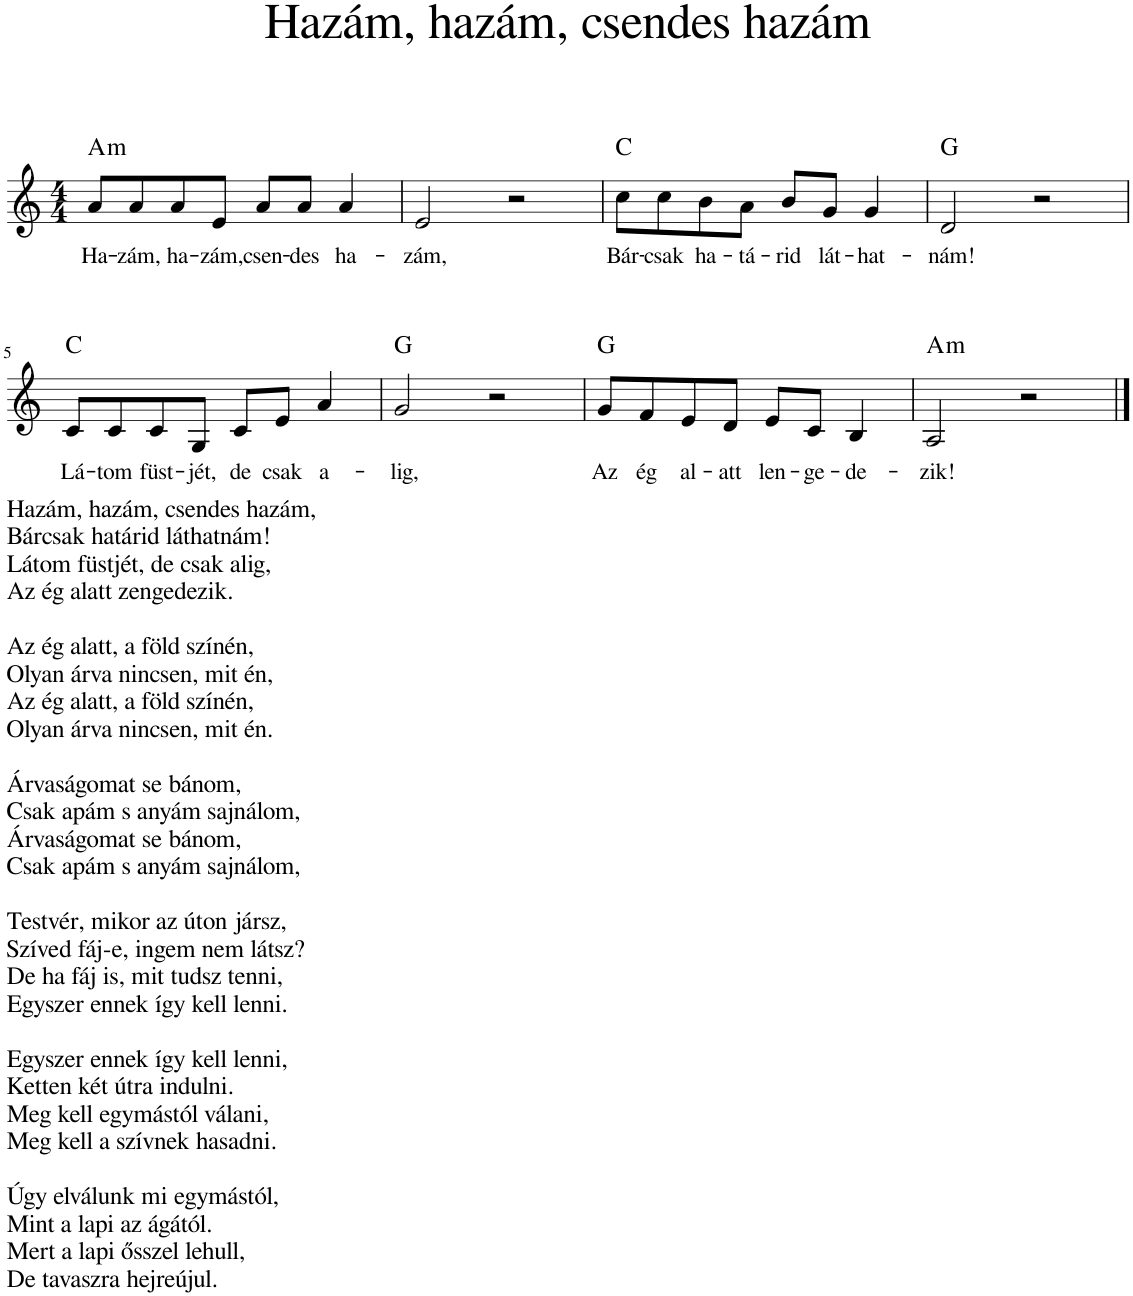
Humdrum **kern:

**kern	**text	**harte
*part1	*part1	*part1
*staff1	*staff1	*
*I"Piano	*	*
*I'Pno.	*	*
*clefG2	*	*
*k[]	*	*
*M4/4	*	*
=1	=1	=1
!	!LO:LY:b	!LO:H:kt=m
8a/L	Ha-	A:min
!	!LO:LY:b	!
8a/	-zám,	.
!	!LO:LY:b	!
8a/	ha-	.
!	!LO:LY:b	!
8e/J	-zám,	.
!	!LO:LY:b	!
8a/L	csen-	.
!	!LO:LY:b	!
8a/J	-des	.
!	!LO:LY:b	!
4a/	ha-	.
=2	=2	=2
!	!LO:LY:b	!
2e/	-zám,	.
2r	.	.
=3	=3	=3
!	!LO:LY:b	!
8cc\L	Bár-	C:maj
!	!LO:LY:b	!
8cc\	-csak	.
!	!LO:LY:b	!
8b\	ha-	.
!	!LO:LY:b	!
8a\J	-tá-	.
!	!LO:LY:b	!
8b/L	-rid	.
!	!LO:LY:b	!
8g/J	lát-	.
!	!LO:LY:b	!
4g/	-hat-	.
=4	=4	=4
!	!LO:LY:b	!
2d/	-nám!	G:maj
2r	.	.
!!LO:LB:g=z
=5	=5	=5
!LO:TX:b:t=Hazám, hazám, csendes hazám,	!	!
!LO:TX:b:t=Bárcsak határid láthatnám!	!	!
!LO:TX:b:t=Látom füstjét, de csak alig,	!	!
!LO:TX:b:t=Az ég alatt zengedezik.	!	!
!LO:TX:b:t=Az ég alatt, a föld színén,	!	!
!LO:TX:b:t=Olyan árva nincsen, mit én,	!	!
!LO:TX:b:t=Az ég alatt, a föld színén,	!	!
!LO:TX:b:t=Olyan árva nincsen, mit én.	!	!
!LO:TX:b:t=Árvaságomat se bánom,	!	!
!LO:TX:b:t=Csak apám s anyám sajnálom,	!	!
!LO:TX:b:t=Árvaságomat se bánom,	!	!
!LO:TX:b:t=Csak apám s anyám sajnálom,	!	!
!LO:TX:b:t=Testvér, mikor az úton jársz,	!	!
!LO:TX:b:t=Szíved fáj-e, ingem nem látsz?	!	!
!LO:TX:b:t=De ha fáj is, mit tudsz tenni,	!	!
!LO:TX:b:t=Egyszer ennek így kell lenni.	!	!
!LO:TX:b:t=Egyszer ennek így kell lenni,	!	!
!LO:TX:b:t=Ketten két útra indulni.	!	!
!LO:TX:b:t=Meg kell egymástól válani,	!	!
!LO:TX:b:t=Meg kell a szívnek hasadni.	!	!
!LO:TX:b:t=Úgy elválunk mi egymástól,	!	!
!LO:TX:b:t=Mint a lapi az ágától.	!	!
!LO:TX:b:t=Mert a lapi ősszel lehull,	!	!
!LO:TX:b:t=De tavaszra hejreújul.	!	!
!	!LO:LY:b	!
8c/L	Lá-	C:maj
!	!LO:LY:b	!
8c/	-tom	.
!	!LO:LY:b	!
8c/	füst-	.
!	!LO:LY:b	!
8G/J	-jét,	.
!	!LO:LY:b	!
8c/L	de	.
!	!LO:LY:b	!
8e/J	csak	.
!	!LO:LY:b	!
4a/	a-	.
=6	=6	=6
!	!LO:LY:b	!
2g/	-lig,	G:maj
2r	.	.
=7	=7	=7
!	!LO:LY:b	!
8g/L	Az	G:maj
!	!LO:LY:b	!
8f/	ég	.
!	!LO:LY:b	!
8e/	al-	.
!	!LO:LY:b	!
8d/J	-att	.
!	!LO:LY:b	!
8e/L	len-	.
!	!LO:LY:b	!
8c/J	-ge-	.
!	!LO:LY:b	!
4B/	-de-	.
=8	=8	=8
!	!LO:LY:b	!LO:H:kt=m
2A/	-zik!	A:min
2r	.	.
==	==	==
*-	*-	*-
